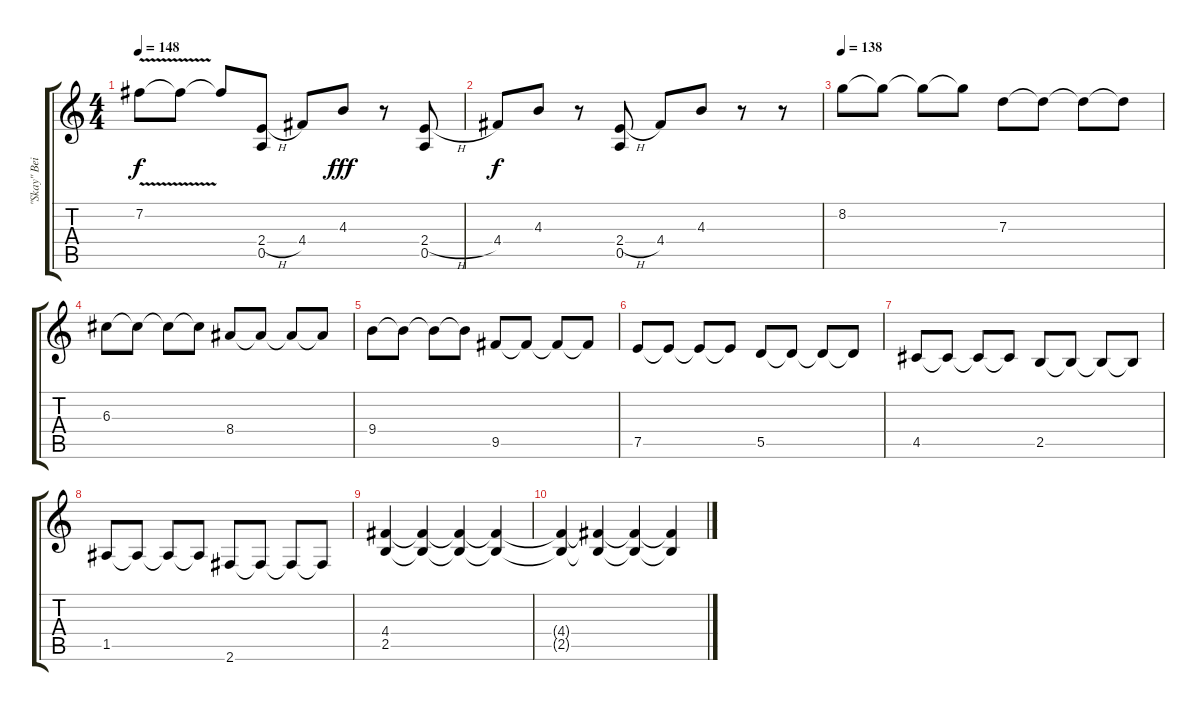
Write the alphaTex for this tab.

\track ("\"Skay\" Beilinson" "\"Skay\" Bei") {instrument overdrivenguitar}
\staff {score tabs}
\tuning (E4 B3 G3 D3 A2 E2) {hide}
\ts (4 4)
\tempo 148
\clef g2
\ks c
7.2{v}.8{dy f} 7.2{t}.8 7.2{t}.8 (2.4{h} 0.5).8 4.4.8 4.3.8{dy fff} r.8 (2.4{h} 0.5).8 |
4.4.8{dy f} 4.3.8 r.8 (2.4{h} 0.5).8 4.4.8 4.3.8 r.8 r.8 |
\tempo 138
8.2.8 8.2{t}.8 8.2{t}.8 8.2{t}.8 7.3.8 7.3{t}.8 7.3{t}.8 7.3{t}.8 |
6.3.8 6.3{t}.8 6.3{t}.8 6.3{t}.8 8.4.8 8.4{t}.8 8.4{t}.8 8.4{t}.8 |
9.4.8 9.4{t}.8 9.4{t}.8 9.4{t}.8 9.5.8 9.5{t}.8 9.5{t}.8 9.5{t}.8 |
7.5.8 7.5{t}.8 7.5{t}.8 7.5{t}.8 5.5.8 5.5{t}.8 5.5{t}.8 5.5{t}.8 |
4.5.8 4.5{t}.8 4.5{t}.8 4.5{t}.8 2.5.8 2.5{t}.8 2.5{t}.8 2.5{t}.8 |
1.5.8 1.5{t}.8 1.5{t}.8 1.5{t}.8 2.6.8 2.6{t}.8 2.6{t}.8 2.6{t}.8 |
(4.4 2.5).4 (4.4{t} 2.5{t}).4 (4.4{t} 2.5{t}).4 (4.4{t} 2.5{t}).4 |
(4.4{t} 2.5{t}).4 (4.4{t} 2.5{t}).4 (4.4{t} 2.5{t}).4 (4.4{t} 2.5{t}).4
